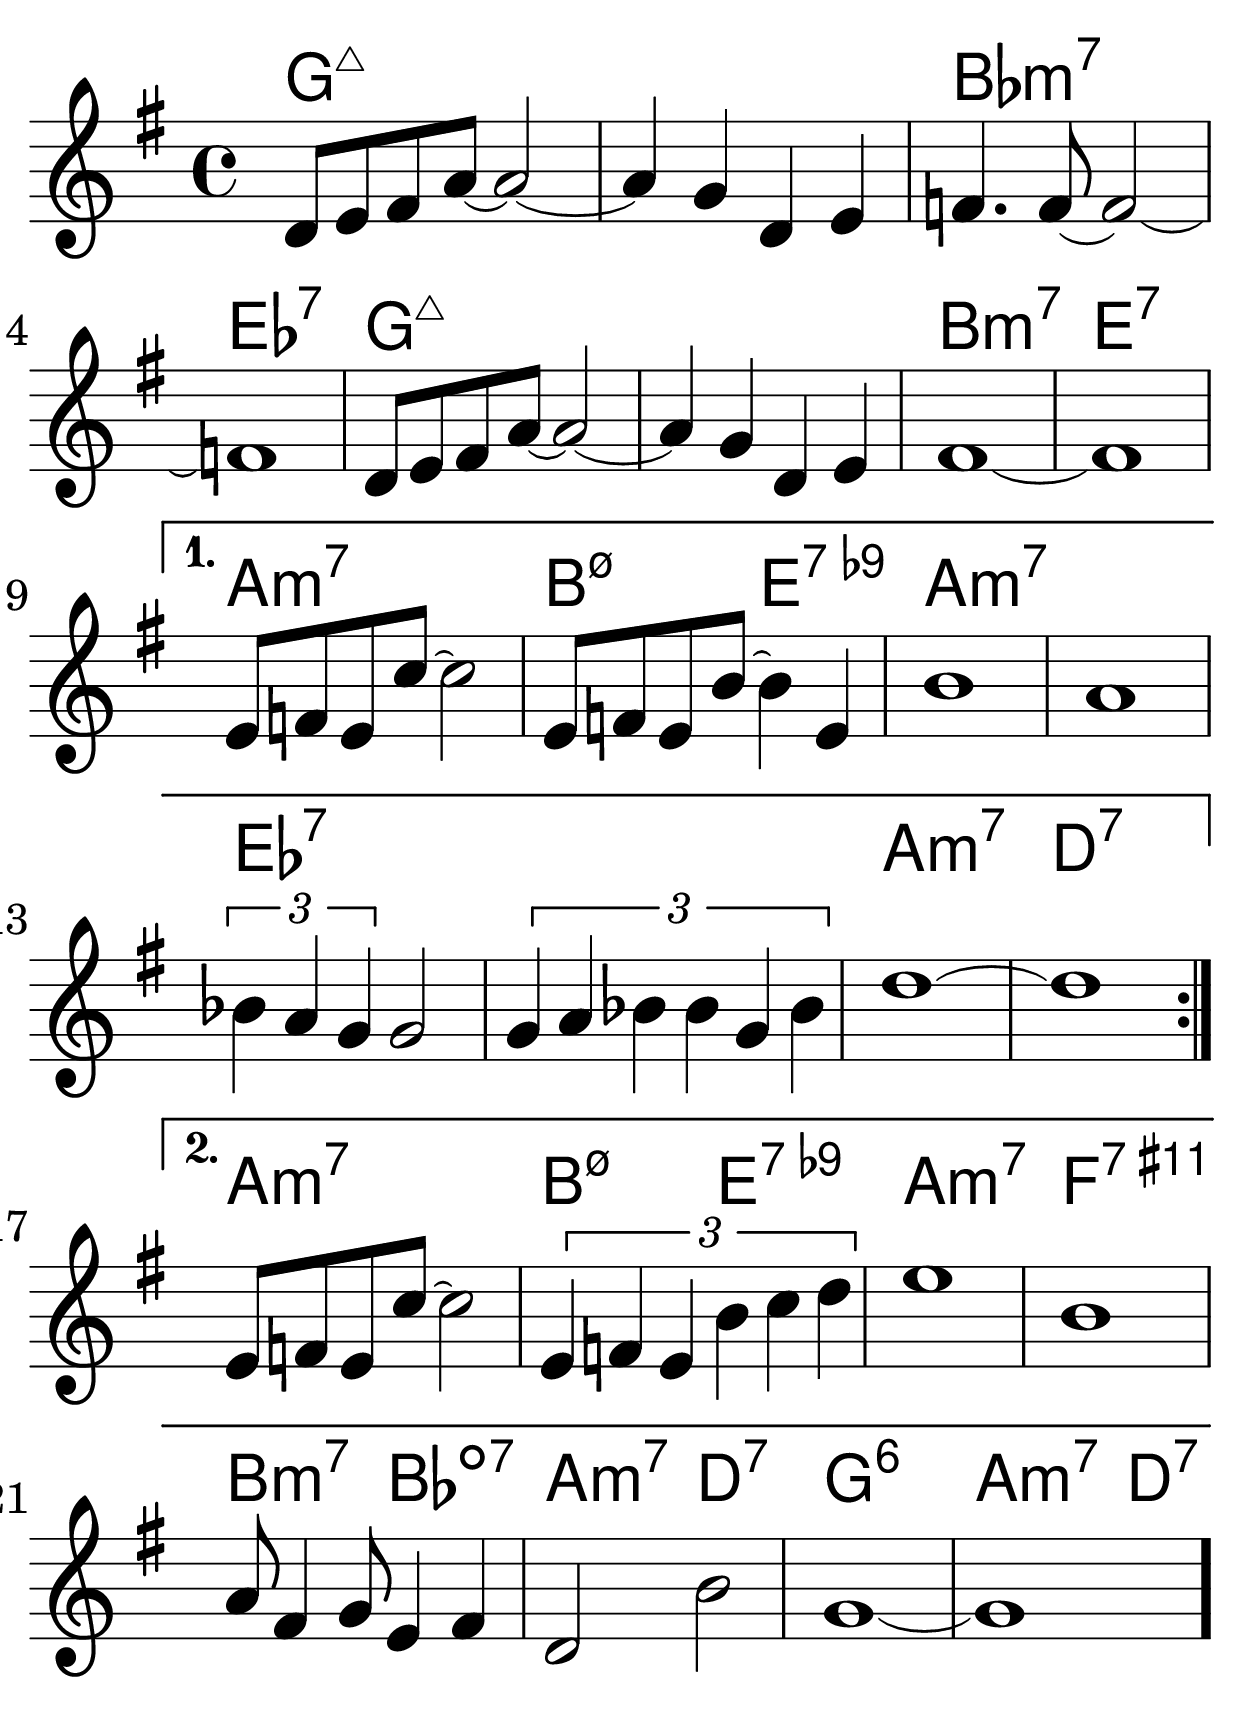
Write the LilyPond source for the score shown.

\version "2.24.1"

\include "page.ly"
\include "swing.ly"

\header {
  title = "Out of Nowhere"
  composer = "Johnny Green"
}

% NOTE: See `https://music.stackexchange.com/questions/113428/midi-count-in-with-lilypond`.
% NOTE: See `https://lilypond.org/doc/v2.23/Documentation/notation/enhancing-midi-output`.

global = {
  \time 4/4
  \key g \major
}

count_in = \new DrumStaff {
  \global
  \drummode
  {
    cl4 cl  cl  cl  |
  }
}

music = \new Staff \with { midiInstrument = "muted trumpet" } {
  \global
  \clef treble
  \relative c'
  \repeat volta 2
  {
    % ------+-------|-------+-------|-------+-------|-------+-------|
    d8      e       fis     a ~     a2 ~                            |
    a4              g               d               e               |
    f4.                     f8 ~    f2~                             |
    f1                                                              |
    d8      e       fis     a ~     a2 ~                            |
    a4              g               d               e               |
    fis1 ~                                                          |
    fis1                                                            |
    \alternative {
      \volta 1 {
        % ------+-------|-------+-------|-------+-------|-------+-------|
        e8      f       e       c' ~    c2                              |
        e,8     f       e       b' ~    b4              e,              |
        b'1                                                             |
        a1                                                              |
        \tuplet 3/2 { bes4 a g }        g2                              |
        \tuplet 3/2 { g4 a bes bes g bes }                              |
        d1 ~                                                            |
        d1                                                              |
      }
      \volta 2 {
        % ------+-------|-------+-------|-------+-------|-------+-------|
        e,8     f       e       c' ~    c2                              |
        \tuplet 3/2 { e,4 f e b' c d }                                  |
        e1                                                              |
        b                                                               |
        a8      fis4            g8      e4              fis             |
        d2                              b'                              |
        g1 ~                                                            |
        g1                                                        \bar "."
      }
    }
  }
}

chord_names = {
  \new ChordNames {
    % NOTE: See `https://lilypond.org/doc/v2.21/Documentation/notation/common-chord-modifiers`.
    % NOTE: See `https://lilypond.org/doc/v2.21/Documentation/notation/chord-mode#extended-and-altered-chords`.
    \chordmode {
      %-----------+-----------|
      g\breve:7+              |
                              |
      bes1:m7                 |
      ees:7                   |

      g\breve:7+              |
                              |
      b1:m7                   |
      e:7                     |

      a:m7                    |
      b2:m7.5-    e:7.9-      |
      a\breve:m7              |
                              |

      ees:7                   |
                              |
      a1:m7                   |
      d:7                     |

      a:m7                    |
      b2:m7.5-    e:7.9-      |
      a1:m7                   |
      f:7.11+                 |

      b2:m7       bes:dim7    |
      a:m7        d:7         |
      g1:6                    |
      a2:m7       d:7         |
    }
  }
}

\score {
  <<
    \chord_names
    \music
  >>
  \layout { }
}

\score {
  \unfoldRepeats
  \applySwing 8 #'(4 3)
  {
    \count_in
    \music
  }
  \midi {
    \tempo 4 = 140
  }
}
